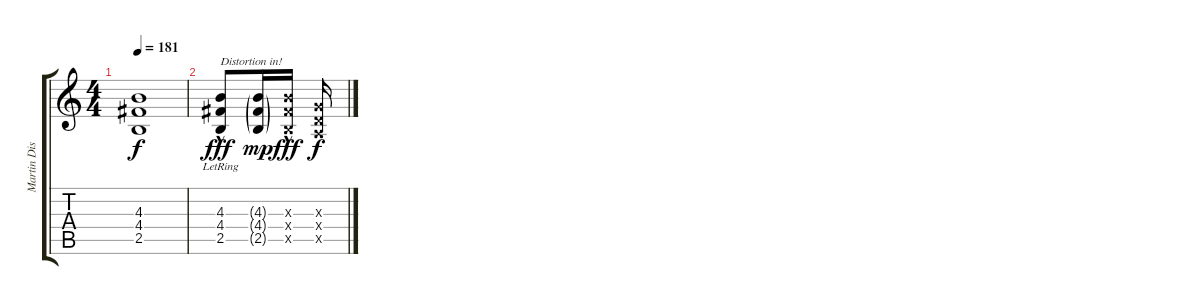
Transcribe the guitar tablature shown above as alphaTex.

\track ("Martin Dist" "Martin Dis") {instrument distortionguitar}
\staff {score tabs}
\tuning (E4 B3 G3 D3 A2 E2) {hide}
\ts (4 4)
\tempo 181
\clef g2
\ks c
(4.3{t} 4.4{t} 2.5{t}).1{dy f} |
(4.3{hac lr} 4.4{hac lr} 2.5{hac lr}).8{txt "Distortion in!" dy fff instrument distortionguitar} (4.3{g} 4.4{g} 2.5{g}).16{dy mp} (4.3{hac x} 4.4{hac x} 2.5{hac x}).16{dy fff} (0.3{x} 0.4{x} 0.5{x}).16{dy f}
